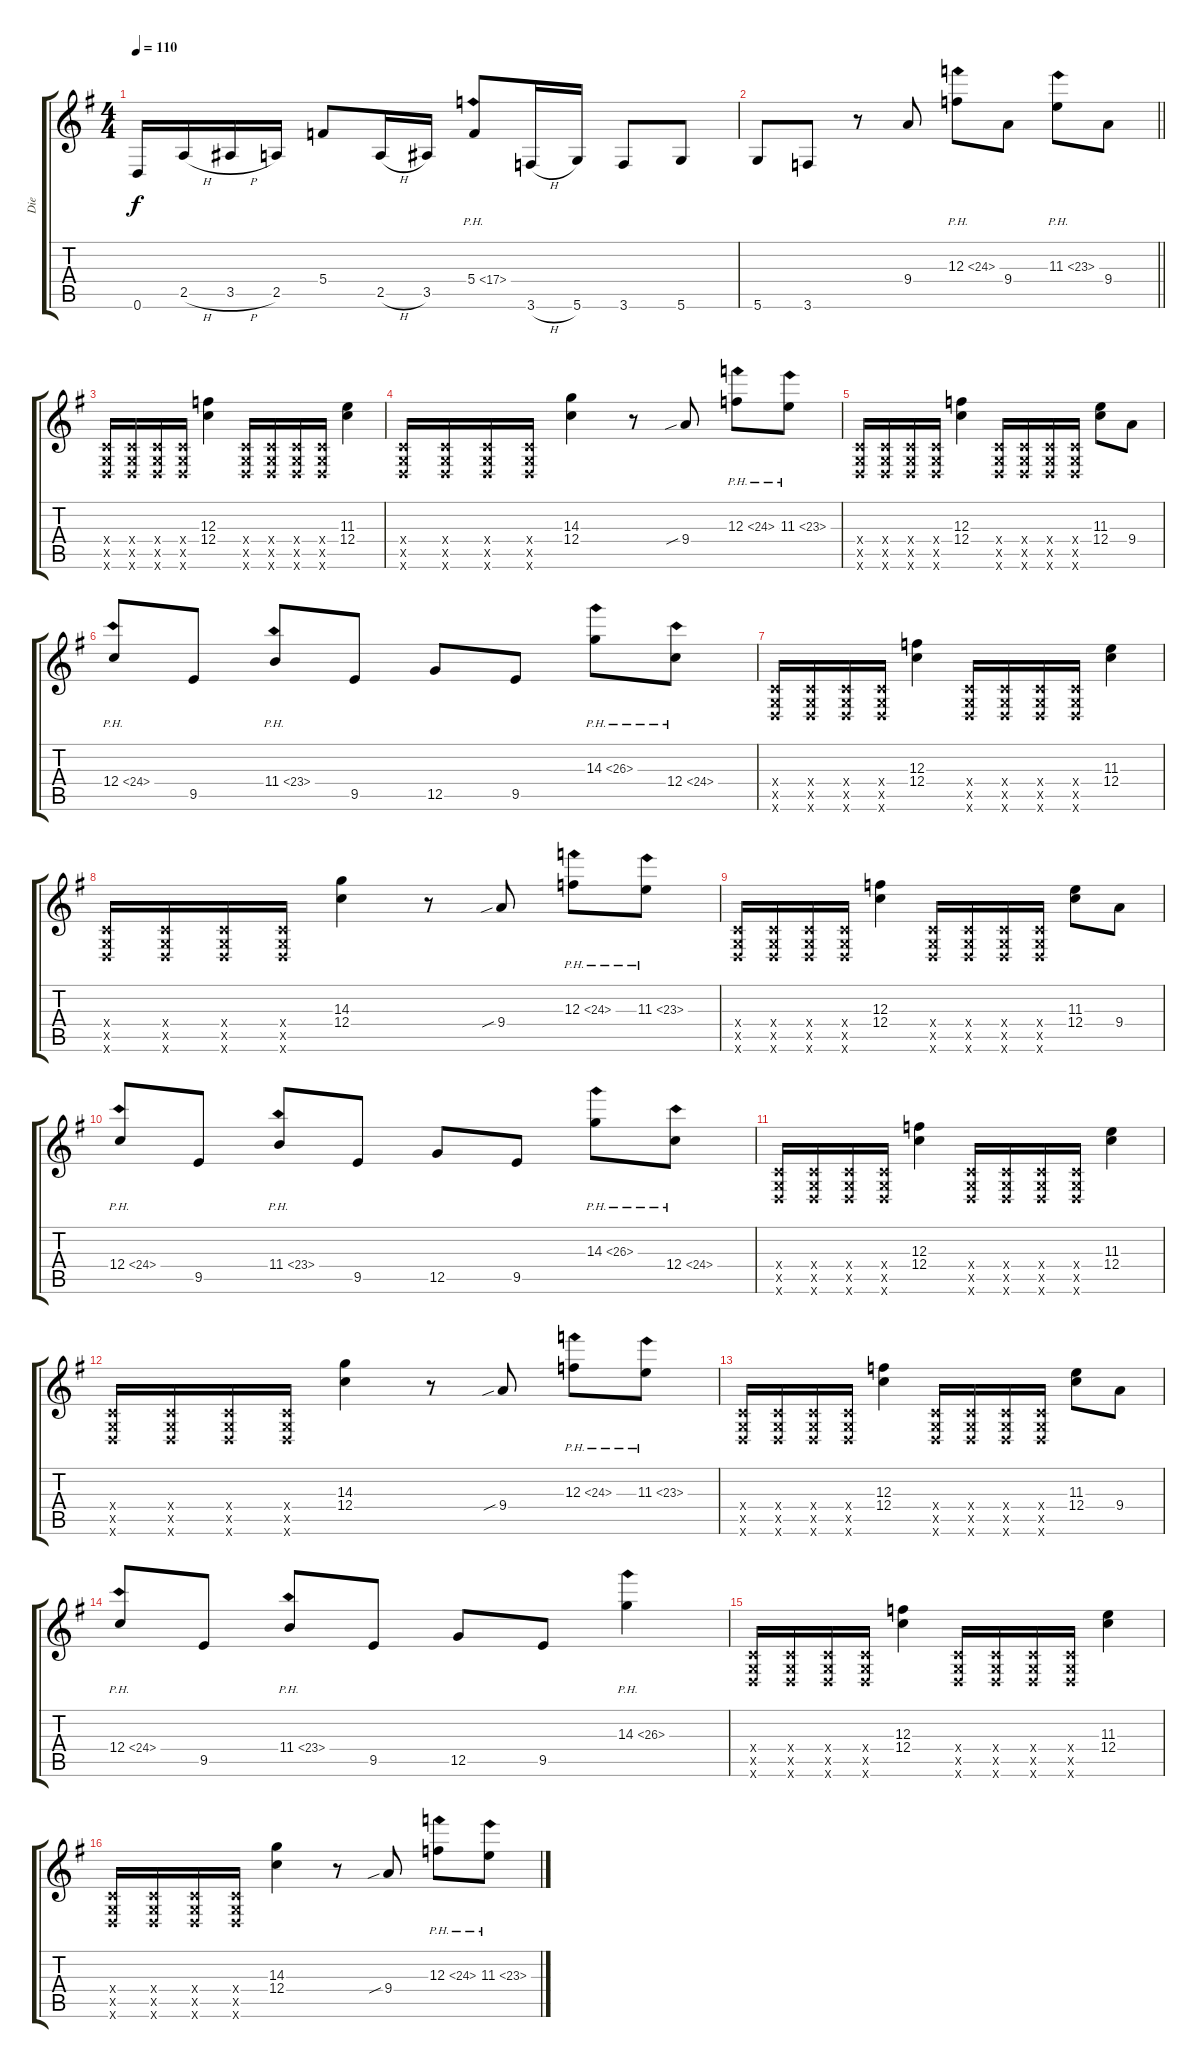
\track ("Die" "Die") {instrument electricguitarjazz}
\staff {score tabs}
\tuning (D4 A3 F3 C3 G2 D2) {hide}
\ts (4 4)
\tempo 110
\clef g2
\ks g
0.6.16{dy f} 2.5{h}.16 3.5{h}.16 2.5.16 5.4.8 2.5{h}.16 3.5.16 5.4{ph 12}.8 3.6{h}.16 5.6.16 3.6.8 5.6.8 |
\barLineRight lightlight
5.6.8 3.6.8 r.8 9.4.8 12.3{ph 12}.8 9.4.8 11.3{ph 12}.8 9.4.8 |
(0.4{x} 0.5{x} 0.6{x}).16 (0.4{x} 0.5{x} 0.6{x}).16 (0.4{x} 0.5{x} 0.6{x}).16 (0.4{x} 0.5{x} 0.6{x}).16 (12.3 12.4).4 (0.4{x} 0.5{x} 0.6{x}).16 (0.4{x} 0.5{x} 0.6{x}).16 (0.4{x} 0.5{x} 0.6{x}).16 (0.4{x} 0.5{x} 0.6{x}).16 (11.3 12.4).4 |
(0.4{x} 0.5{x} 0.6{x}).16 (0.4{x} 0.5{x} 0.6{x}).16 (0.4{x} 0.5{x} 0.6{x}).16 (0.4{x} 0.5{x} 0.6{x}).16 (14.3 12.4).4 r.8 9.4{sib}.8 12.3{ph 12}.8 11.3{ph 12}.8 |
(0.4{x} 0.5{x} 0.6{x}).16 (0.4{x} 0.5{x} 0.6{x}).16 (0.4{x} 0.5{x} 0.6{x}).16 (0.4{x} 0.5{x} 0.6{x}).16 (12.3 12.4).4 (0.4{x} 0.5{x} 0.6{x}).16 (0.4{x} 0.5{x} 0.6{x}).16 (0.4{x} 0.5{x} 0.6{x}).16 (0.4{x} 0.5{x} 0.6{x}).16 (11.3 12.4).8 9.4.8 |
12.4{ph 12}.8 9.5.8 11.4{ph 12}.8 9.5.8 12.5.8 9.5.8 14.3{ph 12}.8 12.4{ph 12}.8 |
(0.4{x} 0.5{x} 0.6{x}).16 (0.4{x} 0.5{x} 0.6{x}).16 (0.4{x} 0.5{x} 0.6{x}).16 (0.4{x} 0.5{x} 0.6{x}).16 (12.3 12.4).4 (0.4{x} 0.5{x} 0.6{x}).16 (0.4{x} 0.5{x} 0.6{x}).16 (0.4{x} 0.5{x} 0.6{x}).16 (0.4{x} 0.5{x} 0.6{x}).16 (11.3 12.4).4 |
(0.4{x} 0.5{x} 0.6{x}).16 (0.4{x} 0.5{x} 0.6{x}).16 (0.4{x} 0.5{x} 0.6{x}).16 (0.4{x} 0.5{x} 0.6{x}).16 (14.3 12.4).4 r.8 9.4{sib}.8 12.3{ph 12}.8 11.3{ph 12}.8 |
(0.4{x} 0.5{x} 0.6{x}).16 (0.4{x} 0.5{x} 0.6{x}).16 (0.4{x} 0.5{x} 0.6{x}).16 (0.4{x} 0.5{x} 0.6{x}).16 (12.3 12.4).4 (0.4{x} 0.5{x} 0.6{x}).16 (0.4{x} 0.5{x} 0.6{x}).16 (0.4{x} 0.5{x} 0.6{x}).16 (0.4{x} 0.5{x} 0.6{x}).16 (11.3 12.4).8 9.4.8 |
12.4{ph 12}.8 9.5.8 11.4{ph 12}.8 9.5.8 12.5.8 9.5.8 14.3{ph 12}.8 12.4{ph 12}.8 |
(0.4{x} 0.5{x} 0.6{x}).16 (0.4{x} 0.5{x} 0.6{x}).16 (0.4{x} 0.5{x} 0.6{x}).16 (0.4{x} 0.5{x} 0.6{x}).16 (12.3 12.4).4 (0.4{x} 0.5{x} 0.6{x}).16 (0.4{x} 0.5{x} 0.6{x}).16 (0.4{x} 0.5{x} 0.6{x}).16 (0.4{x} 0.5{x} 0.6{x}).16 (11.3 12.4).4 |
(0.4{x} 0.5{x} 0.6{x}).16 (0.4{x} 0.5{x} 0.6{x}).16 (0.4{x} 0.5{x} 0.6{x}).16 (0.4{x} 0.5{x} 0.6{x}).16 (14.3 12.4).4 r.8 9.4{sib}.8 12.3{ph 12}.8 11.3{ph 12}.8 |
(0.4{x} 0.5{x} 0.6{x}).16 (0.4{x} 0.5{x} 0.6{x}).16 (0.4{x} 0.5{x} 0.6{x}).16 (0.4{x} 0.5{x} 0.6{x}).16 (12.3 12.4).4 (0.4{x} 0.5{x} 0.6{x}).16 (0.4{x} 0.5{x} 0.6{x}).16 (0.4{x} 0.5{x} 0.6{x}).16 (0.4{x} 0.5{x} 0.6{x}).16 (11.3 12.4).8 9.4.8 |
12.4{ph 12}.8 9.5.8 11.4{ph 12}.8 9.5.8 12.5.8 9.5.8 14.3{ph 12}.4 |
(0.4{x} 0.5{x} 0.6{x}).16 (0.4{x} 0.5{x} 0.6{x}).16 (0.4{x} 0.5{x} 0.6{x}).16 (0.4{x} 0.5{x} 0.6{x}).16 (12.3 12.4).4 (0.4{x} 0.5{x} 0.6{x}).16 (0.4{x} 0.5{x} 0.6{x}).16 (0.4{x} 0.5{x} 0.6{x}).16 (0.4{x} 0.5{x} 0.6{x}).16 (11.3 12.4).4 |
(0.4{x} 0.5{x} 0.6{x}).16 (0.4{x} 0.5{x} 0.6{x}).16 (0.4{x} 0.5{x} 0.6{x}).16 (0.4{x} 0.5{x} 0.6{x}).16 (14.3 12.4).4 r.8 9.4{sib}.8 12.3{ph 12}.8 11.3{ph 12}.8
